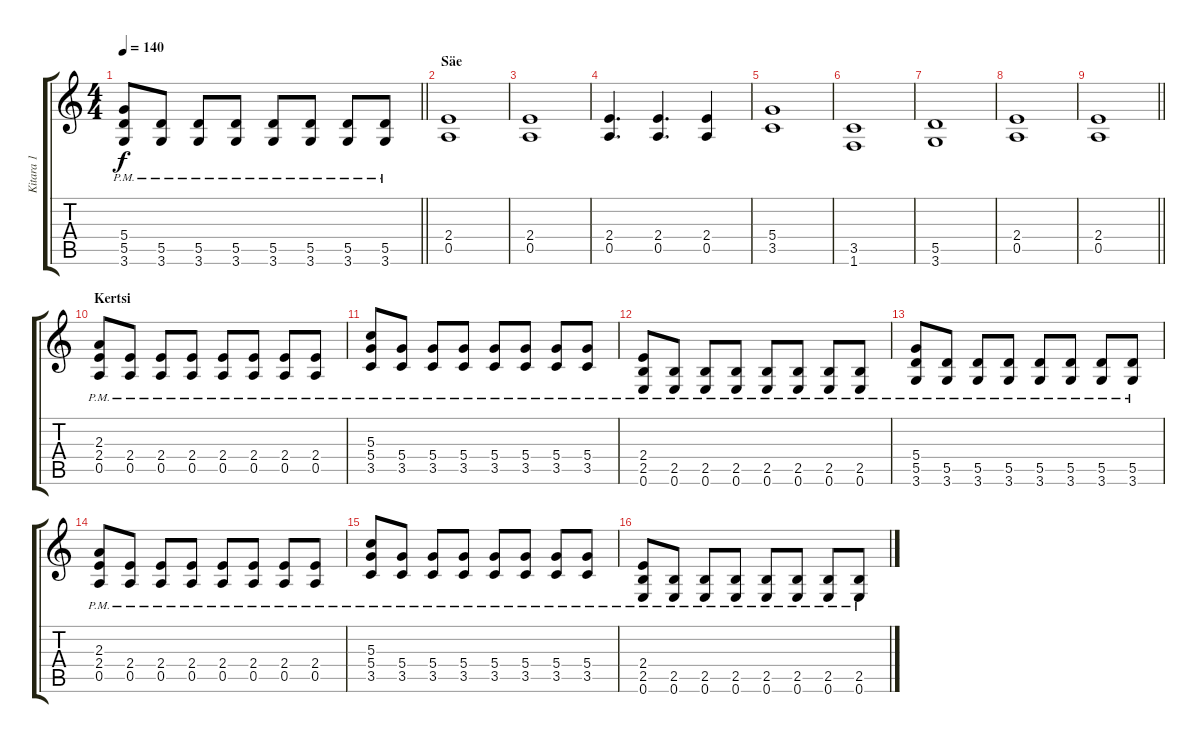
\track ("Kitara 1" "Kitara 1") {instrument overdrivenguitar}
\staff {score tabs}
\tuning (E4 B3 G3 D3 A2 E2) {hide}
\ts (4 4)
\tempo 140
\clef g2
\barLineRight lightlight
\ks c
(5.4{pm} 5.5{pm} 3.6{pm}).8{dy f} (5.5{pm} 3.6{pm}).8 (5.5{pm} 3.6{pm}).8 (5.5{pm} 3.6{pm}).8 (5.5{pm} 3.6{pm}).8 (5.5{pm} 3.6{pm}).8 (5.5{pm} 3.6{pm}).8 (5.5{pm} 3.6{pm}).8 |
\section ("" "Säe")
(2.4 0.5).1 |
(2.4 0.5).1 |
(2.4 0.5).4{d} (2.4 0.5).4{d} (2.4 0.5).4 |
(5.4 3.5).1 |
(3.5 1.6).1 |
(5.5 3.6).1 |
(2.4 0.5).1 |
\barLineRight lightlight
(2.4 0.5).1 |
\section ("" "Kertsi")
(2.3{pm} 2.4{pm} 0.5{pm}).8 (2.4{pm} 0.5{pm}).8 (2.4{pm} 0.5{pm}).8 (2.4{pm} 0.5{pm}).8 (2.4{pm} 0.5{pm}).8 (2.4{pm} 0.5{pm}).8 (2.4{pm} 0.5{pm}).8 (2.4{pm} 0.5{pm}).8 |
(5.3{pm} 5.4{pm} 3.5{pm}).8 (5.4{pm} 3.5{pm}).8 (5.4{pm} 3.5{pm}).8 (5.4{pm} 3.5{pm}).8 (5.4{pm} 3.5{pm}).8 (5.4{pm} 3.5{pm}).8 (5.4{pm} 3.5{pm}).8 (5.4{pm} 3.5{pm}).8 |
(2.4{pm} 2.5{pm} 0.6{pm}).8 (2.5{pm} 0.6{pm}).8 (2.5{pm} 0.6{pm}).8 (2.5{pm} 0.6{pm}).8 (2.5{pm} 0.6{pm}).8 (2.5{pm} 0.6{pm}).8 (2.5{pm} 0.6{pm}).8 (2.5{pm} 0.6{pm}).8 |
(5.4{pm} 5.5{pm} 3.6{pm}).8 (5.5{pm} 3.6{pm}).8 (5.5{pm} 3.6{pm}).8 (5.5{pm} 3.6{pm}).8 (5.5{pm} 3.6{pm}).8 (5.5{pm} 3.6{pm}).8 (5.5{pm} 3.6{pm}).8 (5.5{pm} 3.6{pm}).8 |
(2.3{pm} 2.4{pm} 0.5{pm}).8 (2.4{pm} 0.5{pm}).8 (2.4{pm} 0.5{pm}).8 (2.4{pm} 0.5{pm}).8 (2.4{pm} 0.5{pm}).8 (2.4{pm} 0.5{pm}).8 (2.4{pm} 0.5{pm}).8 (2.4{pm} 0.5{pm}).8 |
(5.3{pm} 5.4{pm} 3.5{pm}).8 (5.4{pm} 3.5{pm}).8 (5.4{pm} 3.5{pm}).8 (5.4{pm} 3.5{pm}).8 (5.4{pm} 3.5{pm}).8 (5.4{pm} 3.5{pm}).8 (5.4{pm} 3.5{pm}).8 (5.4{pm} 3.5{pm}).8 |
(2.4{pm} 2.5{pm} 0.6{pm}).8 (2.5{pm} 0.6{pm}).8 (2.5{pm} 0.6{pm}).8 (2.5{pm} 0.6{pm}).8 (2.5{pm} 0.6{pm}).8 (2.5{pm} 0.6{pm}).8 (2.5{pm} 0.6{pm}).8 (2.5{pm} 0.6{pm}).8
